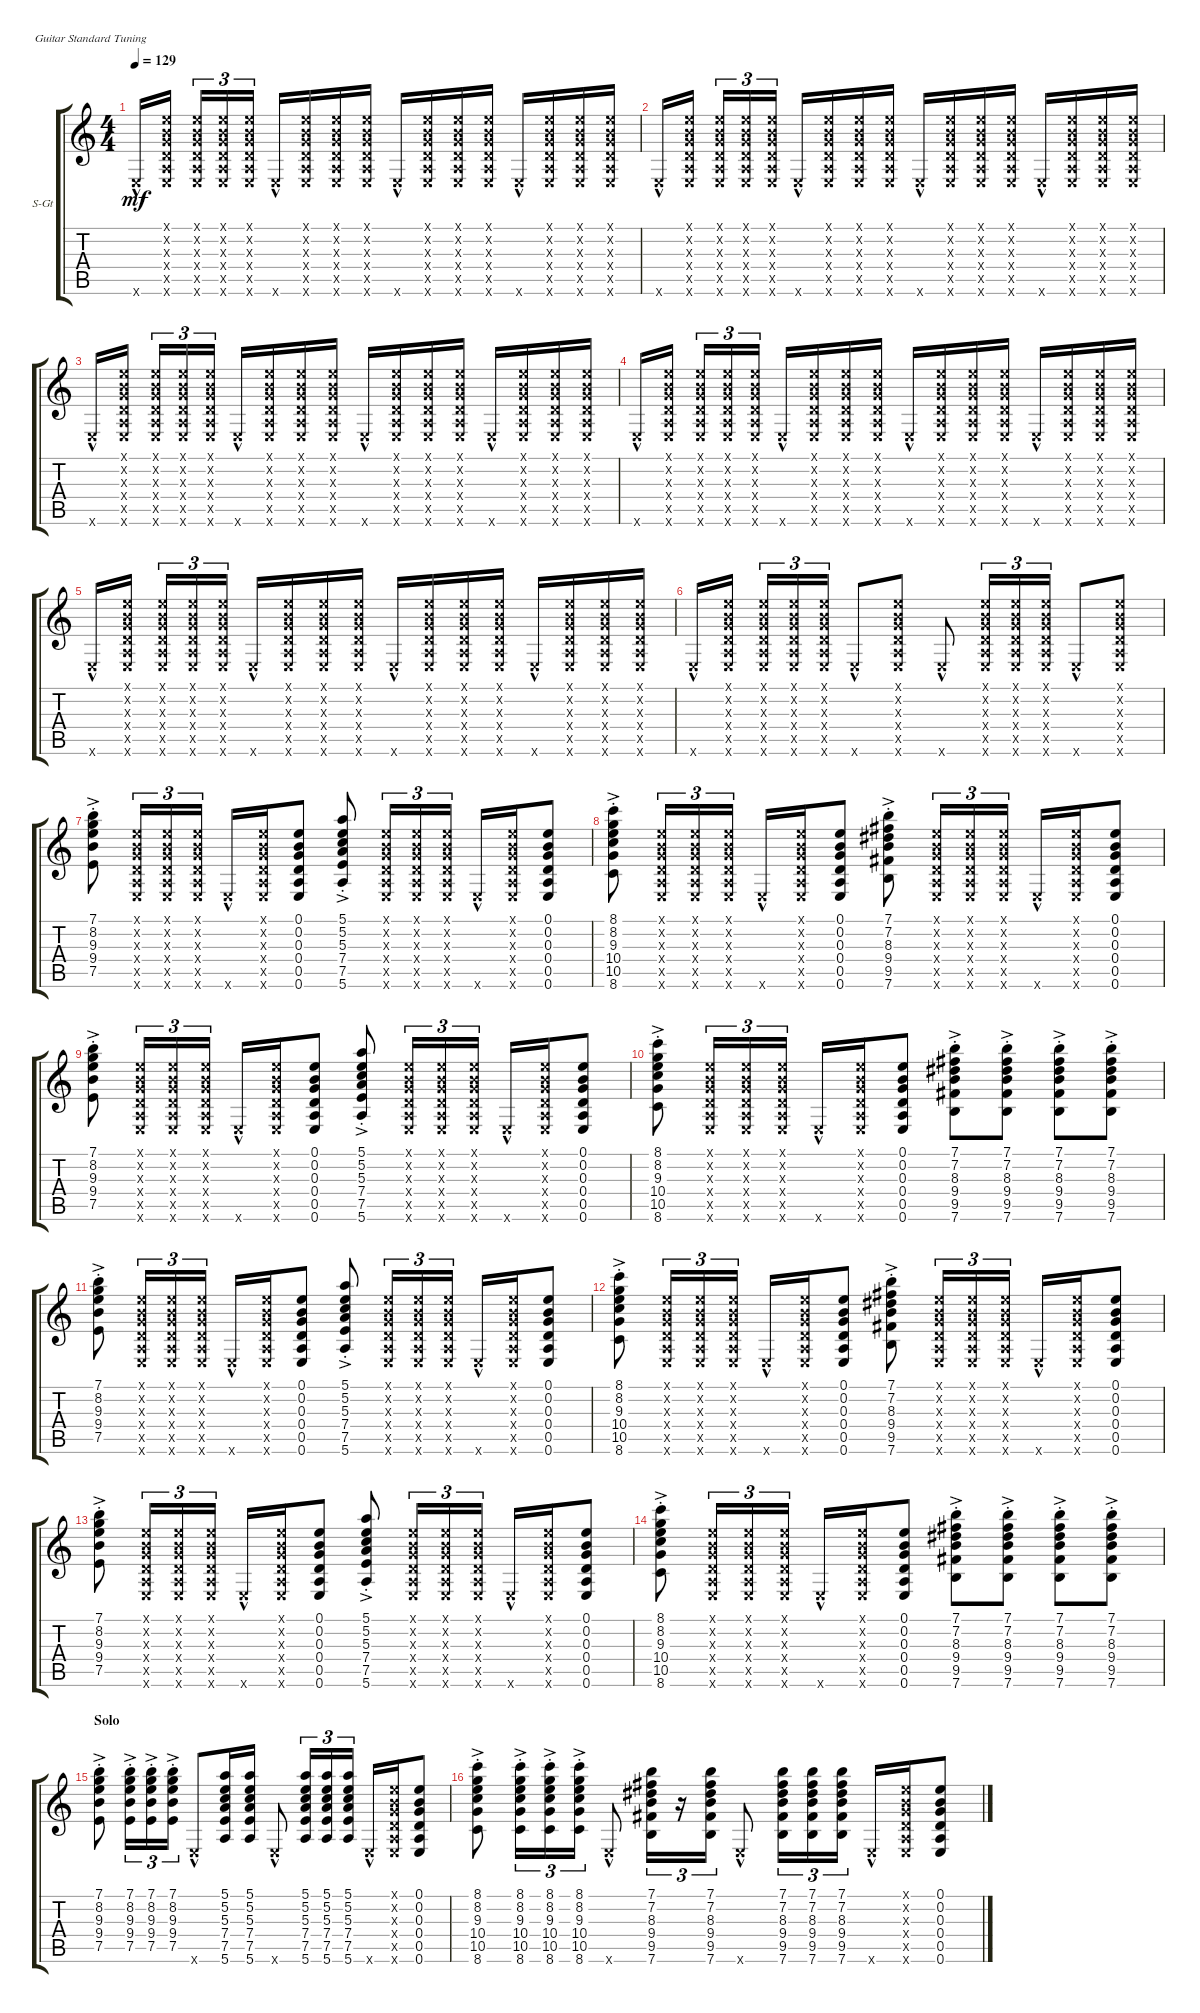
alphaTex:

\defaultSystemsLayout 4
\bracketExtendMode groupsimilarinstruments
\firstSystemTrackNameOrientation horizontal
\otherSystemsTrackNameOrientation horizontal
\track ("Gabriela" "S-Gt") {mute instrument acousticguitarsteel}
\staff {score tabs}
\tuning (E4 B3 G3 D3 A2 E2)
\ts (4 4)
\tempo 129
\clef g2
\ks c
0.6{hac x}.16{dy mf} (0.6{x} 0.5{x} 0.4{x} 0.3{x} 0.2{x} 0.1{x}).16 (0.6{x} 0.5{x} 0.4{x} 0.3{x} 0.2{x} 0.1{x}).16{tu (3 2)} (0.6{x} 0.5{x} 0.4{x} 0.3{x} 0.2{x} 0.1{x}).16{tu (3 2)} (0.6{x} 0.5{x} 0.4{x} 0.3{x} 0.2{x} 0.1{x}).16{tu (3 2)} 0.6{hac x}.16 (0.6{x} 0.5{x} 0.4{x} 0.3{x} 0.2{x} 0.1{x}).16 (0.6{x} 0.5{x} 0.4{x} 0.3{x} 0.2{x} 0.1{x}).16 (0.6{x} 0.5{x} 0.4{x} 0.3{x} 0.2{x} 0.1{x}).16 0.6{hac x}.16 (0.6{x} 0.5{x} 0.4{x} 0.3{x} 0.2{x} 0.1{x}).16 (0.6{x} 0.5{x} 0.4{x} 0.3{x} 0.2{x} 0.1{x}).16 (0.6{x} 0.5{x} 0.4{x} 0.3{x} 0.2{x} 0.1{x}).16 0.6{hac x}.16 (0.6{x} 0.5{x} 0.4{x} 0.3{x} 0.2{x} 0.1{x}).16 (0.6{x} 0.5{x} 0.4{x} 0.3{x} 0.2{x} 0.1{x}).16 (0.6{x} 0.5{x} 0.4{x} 0.3{x} 0.2{x} 0.1{x}).16 |
0.6{hac x}.16 (0.6{x} 0.5{x} 0.4{x} 0.3{x} 0.2{x} 0.1{x}).16 (0.6{x} 0.5{x} 0.4{x} 0.3{x} 0.2{x} 0.1{x}).16{tu (3 2)} (0.6{x} 0.5{x} 0.4{x} 0.3{x} 0.2{x} 0.1{x}).16{tu (3 2)} (0.6{x} 0.5{x} 0.4{x} 0.3{x} 0.2{x} 0.1{x}).16{tu (3 2)} 0.6{hac x}.16 (0.6{x} 0.5{x} 0.4{x} 0.3{x} 0.2{x} 0.1{x}).16 (0.6{x} 0.5{x} 0.4{x} 0.3{x} 0.2{x} 0.1{x}).16 (0.6{x} 0.5{x} 0.4{x} 0.3{x} 0.2{x} 0.1{x}).16 0.6{hac x}.16 (0.6{x} 0.5{x} 0.4{x} 0.3{x} 0.2{x} 0.1{x}).16 (0.6{x} 0.5{x} 0.4{x} 0.3{x} 0.2{x} 0.1{x}).16 (0.6{x} 0.5{x} 0.4{x} 0.3{x} 0.2{x} 0.1{x}).16 0.6{hac x}.16 (0.6{x} 0.5{x} 0.4{x} 0.3{x} 0.2{x} 0.1{x}).16 (0.6{x} 0.5{x} 0.4{x} 0.3{x} 0.2{x} 0.1{x}).16 (0.6{x} 0.5{x} 0.4{x} 0.3{x} 0.2{x} 0.1{x}).16 |
0.6{hac x}.16 (0.6{x} 0.5{x} 0.4{x} 0.3{x} 0.2{x} 0.1{x}).16 (0.6{x} 0.5{x} 0.4{x} 0.3{x} 0.2{x} 0.1{x}).16{tu (3 2)} (0.6{x} 0.5{x} 0.4{x} 0.3{x} 0.2{x} 0.1{x}).16{tu (3 2)} (0.6{x} 0.5{x} 0.4{x} 0.3{x} 0.2{x} 0.1{x}).16{tu (3 2)} 0.6{hac x}.16 (0.6{x} 0.5{x} 0.4{x} 0.3{x} 0.2{x} 0.1{x}).16 (0.6{x} 0.5{x} 0.4{x} 0.3{x} 0.2{x} 0.1{x}).16 (0.6{x} 0.5{x} 0.4{x} 0.3{x} 0.2{x} 0.1{x}).16 0.6{hac x}.16 (0.6{x} 0.5{x} 0.4{x} 0.3{x} 0.2{x} 0.1{x}).16 (0.6{x} 0.5{x} 0.4{x} 0.3{x} 0.2{x} 0.1{x}).16 (0.6{x} 0.5{x} 0.4{x} 0.3{x} 0.2{x} 0.1{x}).16 0.6{hac x}.16 (0.6{x} 0.5{x} 0.4{x} 0.3{x} 0.2{x} 0.1{x}).16 (0.6{x} 0.5{x} 0.4{x} 0.3{x} 0.2{x} 0.1{x}).16 (0.6{x} 0.5{x} 0.4{x} 0.3{x} 0.2{x} 0.1{x}).16 |
0.6{hac x}.16 (0.6{x} 0.5{x} 0.4{x} 0.3{x} 0.2{x} 0.1{x}).16 (0.6{x} 0.5{x} 0.4{x} 0.3{x} 0.2{x} 0.1{x}).16{tu (3 2)} (0.6{x} 0.5{x} 0.4{x} 0.3{x} 0.2{x} 0.1{x}).16{tu (3 2)} (0.6{x} 0.5{x} 0.4{x} 0.3{x} 0.2{x} 0.1{x}).16{tu (3 2)} 0.6{hac x}.16 (0.6{x} 0.5{x} 0.4{x} 0.3{x} 0.2{x} 0.1{x}).16 (0.6{x} 0.5{x} 0.4{x} 0.3{x} 0.2{x} 0.1{x}).16 (0.6{x} 0.5{x} 0.4{x} 0.3{x} 0.2{x} 0.1{x}).16 0.6{hac x}.16 (0.6{x} 0.5{x} 0.4{x} 0.3{x} 0.2{x} 0.1{x}).16 (0.6{x} 0.5{x} 0.4{x} 0.3{x} 0.2{x} 0.1{x}).16 (0.6{x} 0.5{x} 0.4{x} 0.3{x} 0.2{x} 0.1{x}).16 0.6{hac x}.16 (0.6{x} 0.5{x} 0.4{x} 0.3{x} 0.2{x} 0.1{x}).16 (0.6{x} 0.5{x} 0.4{x} 0.3{x} 0.2{x} 0.1{x}).16 (0.6{x} 0.5{x} 0.4{x} 0.3{x} 0.2{x} 0.1{x}).16 |
0.6{hac x}.16 (0.6{x} 0.5{x} 0.4{x} 0.3{x} 0.2{x} 0.1{x}).16 (0.6{x} 0.5{x} 0.4{x} 0.3{x} 0.2{x} 0.1{x}).16{tu (3 2)} (0.6{x} 0.5{x} 0.4{x} 0.3{x} 0.2{x} 0.1{x}).16{tu (3 2)} (0.6{x} 0.5{x} 0.4{x} 0.3{x} 0.2{x} 0.1{x}).16{tu (3 2)} 0.6{hac x}.16 (0.6{x} 0.5{x} 0.4{x} 0.3{x} 0.2{x} 0.1{x}).16 (0.6{x} 0.5{x} 0.4{x} 0.3{x} 0.2{x} 0.1{x}).16 (0.6{x} 0.5{x} 0.4{x} 0.3{x} 0.2{x} 0.1{x}).16 0.6{hac x}.16 (0.6{x} 0.5{x} 0.4{x} 0.3{x} 0.2{x} 0.1{x}).16 (0.6{x} 0.5{x} 0.4{x} 0.3{x} 0.2{x} 0.1{x}).16 (0.6{x} 0.5{x} 0.4{x} 0.3{x} 0.2{x} 0.1{x}).16 0.6{hac x}.16 (0.6{x} 0.5{x} 0.4{x} 0.3{x} 0.2{x} 0.1{x}).16 (0.6{x} 0.5{x} 0.4{x} 0.3{x} 0.2{x} 0.1{x}).16 (0.6{x} 0.5{x} 0.4{x} 0.3{x} 0.2{x} 0.1{x}).16 |
0.6{hac x}.16 (0.6{x} 0.5{x} 0.4{x} 0.3{x} 0.2{x} 0.1{x}).16 (0.6{x} 0.5{x} 0.4{x} 0.3{x} 0.2{x} 0.1{x}).16{tu (3 2)} (0.6{x} 0.5{x} 0.4{x} 0.3{x} 0.2{x} 0.1{x}).16{tu (3 2)} (0.6{x} 0.5{x} 0.4{x} 0.3{x} 0.2{x} 0.1{x}).16{tu (3 2)} 0.6{hac x}.8 (0.6{x} 0.5{x} 0.4{x} 0.3{x} 0.2{x} 0.1{x}).8 0.6{hac x}.8 (0.6{x} 0.5{x} 0.4{x} 0.3{x} 0.2{x} 0.1{x}).16{tu (3 2)} (0.6{x} 0.5{x} 0.4{x} 0.3{x} 0.2{x} 0.1{x}).16{tu (3 2)} (0.6{x} 0.5{x} 0.4{x} 0.3{x} 0.2{x} 0.1{x}).16{tu (3 2)} 0.6{hac x}.8 (0.6{x} 0.5{x} 0.4{x} 0.3{x} 0.2{x} 0.1{x}).8 |
(7.5{ac st} 9.4{ac st} 9.3{ac st} 8.2{ac st} 7.1{ac st}).8 (0.1{x} 0.2{x} 0.3{x} 0.4{x} 0.5{x} 0.6{x}).16{tu (3 2)} (0.1{x} 0.2{x} 0.3{x} 0.4{x} 0.5{x} 0.6{x}).16{tu (3 2)} (0.1{x} 0.2{x} 0.3{x} 0.4{x} 0.5{x} 0.6{x}).16{tu (3 2)} 0.6{hac x}.16 (0.1{x} 0.2{x} 0.3{x} 0.4{x} 0.5{x} 0.6{x}).16 (0.6 0.5 0.4 0.3 0.2 0.1).8 (7.5{ac st} 7.4{ac st} 5.3{ac st} 5.2{ac st} 5.1{ac st} 5.6).8 (0.1{x} 0.2{x} 0.3{x} 0.4{x} 0.5{x} 0.6{x}).16{tu (3 2)} (0.1{x} 0.2{x} 0.3{x} 0.4{x} 0.5{x} 0.6{x}).16{tu (3 2)} (0.1{x} 0.2{x} 0.3{x} 0.4{x} 0.5{x} 0.6{x}).16{tu (3 2)} 0.6{hac x}.16 (0.1{x} 0.2{x} 0.3{x} 0.4{x} 0.5{x} 0.6{x}).16 (0.6 0.5 0.4 0.3 0.2 0.1).8 |
(10.5{ac st} 10.4{ac st} 9.3{ac st} 8.2{ac st} 8.1{ac st} 8.6).8 (0.1{x} 0.2{x} 0.3{x} 0.4{x} 0.5{x} 0.6{x}).16{tu (3 2)} (0.1{x} 0.2{x} 0.3{x} 0.4{x} 0.5{x} 0.6{x}).16{tu (3 2)} (0.1{x} 0.2{x} 0.3{x} 0.4{x} 0.5{x} 0.6{x}).16{tu (3 2)} 0.6{hac x}.16 (0.1{x} 0.2{x} 0.3{x} 0.4{x} 0.5{x} 0.6{x}).16 (0.6 0.5 0.4 0.3 0.2 0.1).8 (9.5{ac st} 9.4{ac st} 8.3{ac st} 7.2{ac st} 7.1{ac st} 7.6).8 (0.1{x} 0.2{x} 0.3{x} 0.4{x} 0.5{x} 0.6{x}).16{tu (3 2)} (0.1{x} 0.2{x} 0.3{x} 0.4{x} 0.5{x} 0.6{x}).16{tu (3 2)} (0.1{x} 0.2{x} 0.3{x} 0.4{x} 0.5{x} 0.6{x}).16{tu (3 2)} 0.6{hac x}.16 (0.1{x} 0.2{x} 0.3{x} 0.4{x} 0.5{x} 0.6{x}).16 (0.6 0.5 0.4 0.3 0.2 0.1).8 |
(7.5{ac st} 9.4{ac st} 9.3{ac st} 8.2{ac st} 7.1{ac st}).8 (0.1{x} 0.2{x} 0.3{x} 0.4{x} 0.5{x} 0.6{x}).16{tu (3 2)} (0.1{x} 0.2{x} 0.3{x} 0.4{x} 0.5{x} 0.6{x}).16{tu (3 2)} (0.1{x} 0.2{x} 0.3{x} 0.4{x} 0.5{x} 0.6{x}).16{tu (3 2)} 0.6{hac x}.16 (0.1{x} 0.2{x} 0.3{x} 0.4{x} 0.5{x} 0.6{x}).16 (0.6 0.5 0.4 0.3 0.2 0.1).8 (7.5{ac st} 7.4{ac st} 5.3{ac st} 5.2{ac st} 5.1{ac st} 5.6).8 (0.1{x} 0.2{x} 0.3{x} 0.4{x} 0.5{x} 0.6{x}).16{tu (3 2)} (0.1{x} 0.2{x} 0.3{x} 0.4{x} 0.5{x} 0.6{x}).16{tu (3 2)} (0.1{x} 0.2{x} 0.3{x} 0.4{x} 0.5{x} 0.6{x}).16{tu (3 2)} 0.6{hac x}.16 (0.1{x} 0.2{x} 0.3{x} 0.4{x} 0.5{x} 0.6{x}).16 (0.6 0.5 0.4 0.3 0.2 0.1).8 |
(10.5{ac st} 10.4{ac st} 9.3{ac st} 8.2{ac st} 8.1{ac st} 8.6).8 (0.1{x} 0.2{x} 0.3{x} 0.4{x} 0.5{x} 0.6{x}).16{tu (3 2)} (0.1{x} 0.2{x} 0.3{x} 0.4{x} 0.5{x} 0.6{x}).16{tu (3 2)} (0.1{x} 0.2{x} 0.3{x} 0.4{x} 0.5{x} 0.6{x}).16{tu (3 2)} 0.6{hac x}.16 (0.1{x} 0.2{x} 0.3{x} 0.4{x} 0.5{x} 0.6{x}).16 (0.6 0.5 0.4 0.3 0.2 0.1).8 (9.5{ac st} 9.4{ac st} 8.3{ac st} 7.2{ac st} 7.1{ac st} 7.6).8 (9.5{ac st} 9.4{ac st} 8.3{ac st} 7.2{ac st} 7.1{ac st} 7.6).8 (9.5{ac st} 9.4{ac st} 8.3{ac st} 7.2{ac st} 7.1{ac st} 7.6).8 (9.5{ac st} 9.4{ac st} 8.3{ac st} 7.2{ac st} 7.1{ac st} 7.6).8 |
(7.5{ac st} 9.4{ac st} 9.3{ac st} 8.2{ac st} 7.1{ac st}).8 (0.1{x} 0.2{x} 0.3{x} 0.4{x} 0.5{x} 0.6{x}).16{tu (3 2)} (0.1{x} 0.2{x} 0.3{x} 0.4{x} 0.5{x} 0.6{x}).16{tu (3 2)} (0.1{x} 0.2{x} 0.3{x} 0.4{x} 0.5{x} 0.6{x}).16{tu (3 2)} 0.6{hac x}.16 (0.1{x} 0.2{x} 0.3{x} 0.4{x} 0.5{x} 0.6{x}).16 (0.6 0.5 0.4 0.3 0.2 0.1).8 (7.5{ac st} 7.4{ac st} 5.3{ac st} 5.2{ac st} 5.1{ac st} 5.6).8 (0.1{x} 0.2{x} 0.3{x} 0.4{x} 0.5{x} 0.6{x}).16{tu (3 2)} (0.1{x} 0.2{x} 0.3{x} 0.4{x} 0.5{x} 0.6{x}).16{tu (3 2)} (0.1{x} 0.2{x} 0.3{x} 0.4{x} 0.5{x} 0.6{x}).16{tu (3 2)} 0.6{hac x}.16 (0.1{x} 0.2{x} 0.3{x} 0.4{x} 0.5{x} 0.6{x}).16 (0.6 0.5 0.4 0.3 0.2 0.1).8 |
(10.5{ac st} 10.4{ac st} 9.3{ac st} 8.2{ac st} 8.1{ac st} 8.6).8 (0.1{x} 0.2{x} 0.3{x} 0.4{x} 0.5{x} 0.6{x}).16{tu (3 2)} (0.1{x} 0.2{x} 0.3{x} 0.4{x} 0.5{x} 0.6{x}).16{tu (3 2)} (0.1{x} 0.2{x} 0.3{x} 0.4{x} 0.5{x} 0.6{x}).16{tu (3 2)} 0.6{hac x}.16 (0.1{x} 0.2{x} 0.3{x} 0.4{x} 0.5{x} 0.6{x}).16 (0.6 0.5 0.4 0.3 0.2 0.1).8 (9.5{ac st} 9.4{ac st} 8.3{ac st} 7.2{ac st} 7.1{ac st} 7.6).8 (0.1{x} 0.2{x} 0.3{x} 0.4{x} 0.5{x} 0.6{x}).16{tu (3 2)} (0.1{x} 0.2{x} 0.3{x} 0.4{x} 0.5{x} 0.6{x}).16{tu (3 2)} (0.1{x} 0.2{x} 0.3{x} 0.4{x} 0.5{x} 0.6{x}).16{tu (3 2)} 0.6{hac x}.16 (0.1{x} 0.2{x} 0.3{x} 0.4{x} 0.5{x} 0.6{x}).16 (0.6 0.5 0.4 0.3 0.2 0.1).8 |
(7.5{ac st} 9.4{ac st} 9.3{ac st} 8.2{ac st} 7.1{ac st}).8 (0.1{x} 0.2{x} 0.3{x} 0.4{x} 0.5{x} 0.6{x}).16{tu (3 2)} (0.1{x} 0.2{x} 0.3{x} 0.4{x} 0.5{x} 0.6{x}).16{tu (3 2)} (0.1{x} 0.2{x} 0.3{x} 0.4{x} 0.5{x} 0.6{x}).16{tu (3 2)} 0.6{hac x}.16 (0.1{x} 0.2{x} 0.3{x} 0.4{x} 0.5{x} 0.6{x}).16 (0.6 0.5 0.4 0.3 0.2 0.1).8 (7.5{ac st} 7.4{ac st} 5.3{ac st} 5.2{ac st} 5.1{ac st} 5.6).8 (0.1{x} 0.2{x} 0.3{x} 0.4{x} 0.5{x} 0.6{x}).16{tu (3 2)} (0.1{x} 0.2{x} 0.3{x} 0.4{x} 0.5{x} 0.6{x}).16{tu (3 2)} (0.1{x} 0.2{x} 0.3{x} 0.4{x} 0.5{x} 0.6{x}).16{tu (3 2)} 0.6{hac x}.16 (0.1{x} 0.2{x} 0.3{x} 0.4{x} 0.5{x} 0.6{x}).16 (0.6 0.5 0.4 0.3 0.2 0.1).8 |
(10.5{ac st} 10.4{ac st} 9.3{ac st} 8.2{ac st} 8.1{ac st} 8.6).8 (0.1{x} 0.2{x} 0.3{x} 0.4{x} 0.5{x} 0.6{x}).16{tu (3 2)} (0.1{x} 0.2{x} 0.3{x} 0.4{x} 0.5{x} 0.6{x}).16{tu (3 2)} (0.1{x} 0.2{x} 0.3{x} 0.4{x} 0.5{x} 0.6{x}).16{tu (3 2)} 0.6{hac x}.16 (0.1{x} 0.2{x} 0.3{x} 0.4{x} 0.5{x} 0.6{x}).16 (0.6 0.5 0.4 0.3 0.2 0.1).8 (9.5{ac st} 9.4{ac st} 8.3{ac st} 7.2{ac st} 7.1{ac st} 7.6).8 (9.5{ac st} 9.4{ac st} 8.3{ac st} 7.2{ac st} 7.1{ac st} 7.6).8 (9.5{ac st} 9.4{ac st} 8.3{ac st} 7.2{ac st} 7.1{ac st} 7.6).8 (9.5{ac st} 9.4{ac st} 8.3{ac st} 7.2{ac st} 7.1{ac st} 7.6).8 |
\section ("" "Solo")
(7.5{ac st} 9.4{ac st} 9.3{ac st} 8.2{ac st} 7.1{ac st}).8 (7.5{ac st} 9.4{ac st} 9.3{ac st} 8.2{ac st} 7.1{ac st}).16{tu (3 2)} (7.5{ac st} 9.4{ac st} 9.3{ac st} 8.2{ac st} 7.1{ac st}).16{tu (3 2)} (7.5{ac st} 9.4{ac st} 9.3{ac st} 8.2{ac st} 7.1{ac st}).16{tu (3 2)} 0.6{hac x}.8 (7.5 7.4 5.3 5.2 5.1 5.6).16 (7.5 7.4 5.3 5.2 5.1 5.6).16 0.6{hac x}.8 (7.5 7.4 5.3 5.2 5.1 5.6).16{tu (3 2)} (7.5 7.4 5.3 5.2 5.1 5.6).16{tu (3 2)} (7.5 7.4 5.3 5.2 5.1 5.6).16{tu (3 2)} 0.6{hac x}.16 (0.6{x} 0.5{x} 0.4{x} 0.3{x} 0.2{x} 0.1{x}).16 (0.1 0.2 0.3 0.4 0.5 0.6).8 |
(10.5{ac st} 10.4{ac st} 9.3{ac st} 8.2{ac st} 8.1{ac st} 8.6{ac st}).8 (10.5{ac st} 10.4{ac st} 9.3{ac st} 8.2{ac st} 8.1{ac st} 8.6).16{tu (3 2)} (10.5{ac st} 10.4{ac st} 9.3{ac st} 8.2{ac st} 8.1{ac st} 8.6).16{tu (3 2)} (10.5{ac st} 10.4{ac st} 9.3{ac st} 8.2{ac st} 8.1{ac st} 8.6).16{tu (3 2)} 0.6{hac x}.8 (9.5 9.4 8.3 7.2 7.1 7.6).16{tu (3 2)} r.16{tu (3 2)} (9.5 9.4 8.3 7.2 7.1 7.6).16{tu (3 2)} 0.6{hac x}.8 (9.5 9.4 8.3 7.2 7.1 7.6).16{tu (3 2)} (9.5 9.4 8.3 7.2 7.1 7.6).16{tu (3 2)} (9.5 9.4 8.3 7.2 7.1 7.6).16{tu (3 2)} 0.6{hac x}.16 (0.6{x} 0.5{x} 0.4{x} 0.3{x} 0.2{x} 0.1{x}).16 (0.1 0.2 0.3 0.4 0.5 0.6).8
